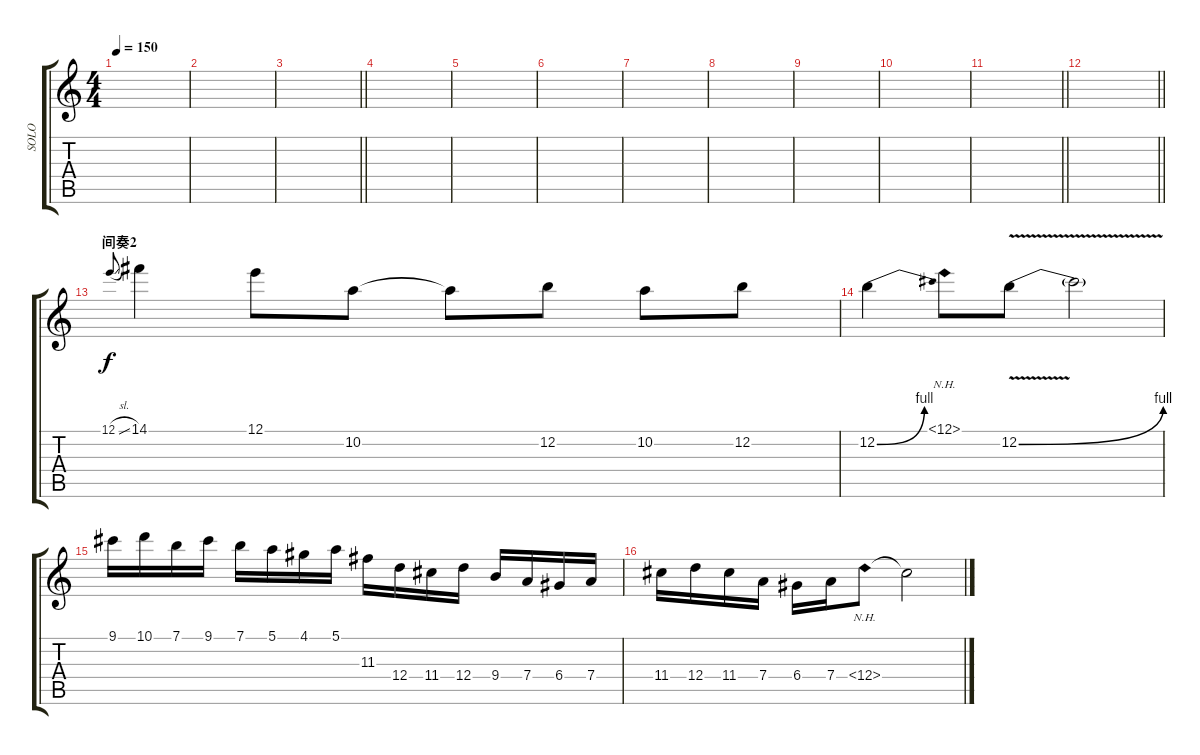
\track ("SOLO" "SOLO") {instrument distortionguitar}
\staff {score tabs}
\tuning (E4 B3 G3 D3 A2 E2) {hide}
\ts (4 4)
\tempo 150
\clef g2
\ks c
|
|
\barLineRight lightlight
|
|
|
|
|
|
|
|
\barLineRight lightlight
|
\barLineRight lightlight
|
\section ("" "间奏2")
12.1{sl}.8{gr onbeat} 14.1.4 12.1.8 10.2.8 10.2{t}.8 12.2.8 10.2.8 12.2.8 |
12.2{be (bend 0 0 60 4)}.4 12.1{nh}.8 12.2{be (bend 0 0 60 4) v}.8 12.2{t}.2 |
9.1.16 10.1.16 7.1.16 9.1.16 7.1.16 5.1.16 4.1.16 5.1.16 11.3.16 12.4.16 11.4.16 12.4.16 9.4.16 7.4.16 6.4.16 7.4.16 |
11.4.16 12.4.16 11.4.16 7.4.16 6.4.16 7.4.16 11.4{nh}.8 11.4{t}.2
